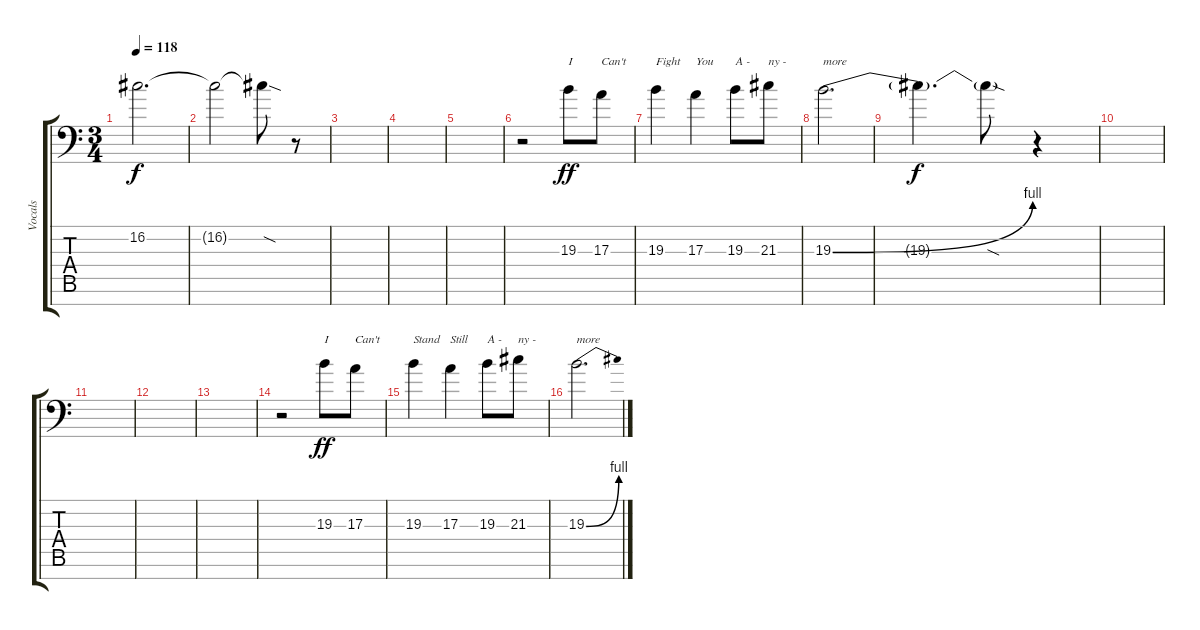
\track ("Vocals" "Vocals") {instrument bassoon}
\staff {score tabs}
\tuning (D4 A3 E3 D3 A2 E2 A1) {hide}
\ts (3 4)
\tempo 118
\clef f4
\ks c
16.2{t}.2{d dy f} |
16.2{t}.2 16.2{sod t}.8 r.8 |
|
|
|
r.2 19.3.8{txt "I" dy ff} 17.3.8{txt "Can't"} |
19.3.4{txt "Fight"} 17.3.4{txt "You"} 19.3.8{txt "A - "} 21.3.8{txt "ny - "} |
19.3{be (bend 0 0 60 4)}.2{d txt "more"} |
19.3{t}.4{d dy f} 19.3{sod t}.8 r.4 |
|
|
|
|
r.2 19.3.8{txt "I" dy ff} 17.3.8{txt "Can't"} |
19.3.4{txt "Stand"} 17.3.4{txt "Still"} 19.3.8{txt "A - "} 21.3.8{txt "ny - "} |
19.3{be (bend 0 0 60 4)}.2{d txt "more"}
